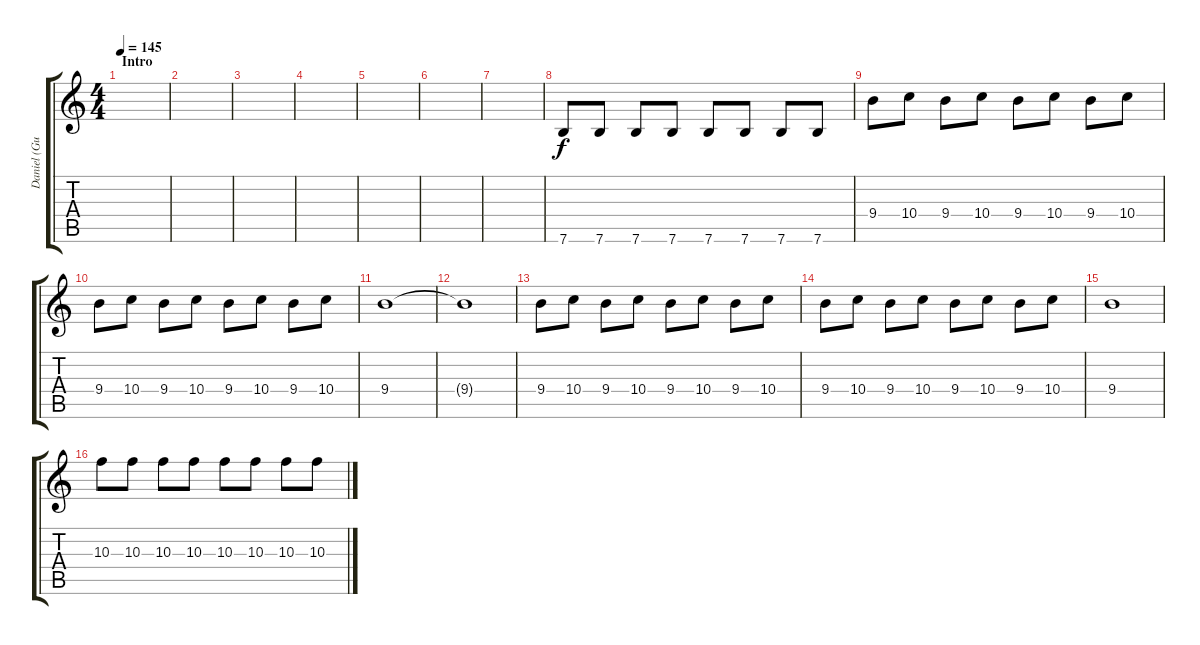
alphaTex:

\track ("Daniel (Guitar)" "Daniel (Gu") {instrument distortionguitar}
\staff {score tabs}
\tuning (E4 B3 G3 D3 A2 E2) {hide}
\ts (4 4)
\section ("" "Intro")
\tempo 145
\clef g2
\ks c
|
|
|
|
|
|
|
7.6.8 7.6.8 7.6.8 7.6.8 7.6.8 7.6.8 7.6.8 7.6.8 |
9.4.8 10.4.8 9.4.8 10.4.8 9.4.8 10.4.8 9.4.8 10.4.8 |
9.4.8 10.4.8 9.4.8 10.4.8 9.4.8 10.4.8 9.4.8 10.4.8 |
9.4.1 |
9.4{t}.1 |
9.4.8 10.4.8 9.4.8 10.4.8 9.4.8 10.4.8 9.4.8 10.4.8 |
9.4.8 10.4.8 9.4.8 10.4.8 9.4.8 10.4.8 9.4.8 10.4.8 |
9.4.1 |
10.3.8 10.3.8 10.3.8 10.3.8 10.3.8 10.3.8 10.3.8 10.3.8
